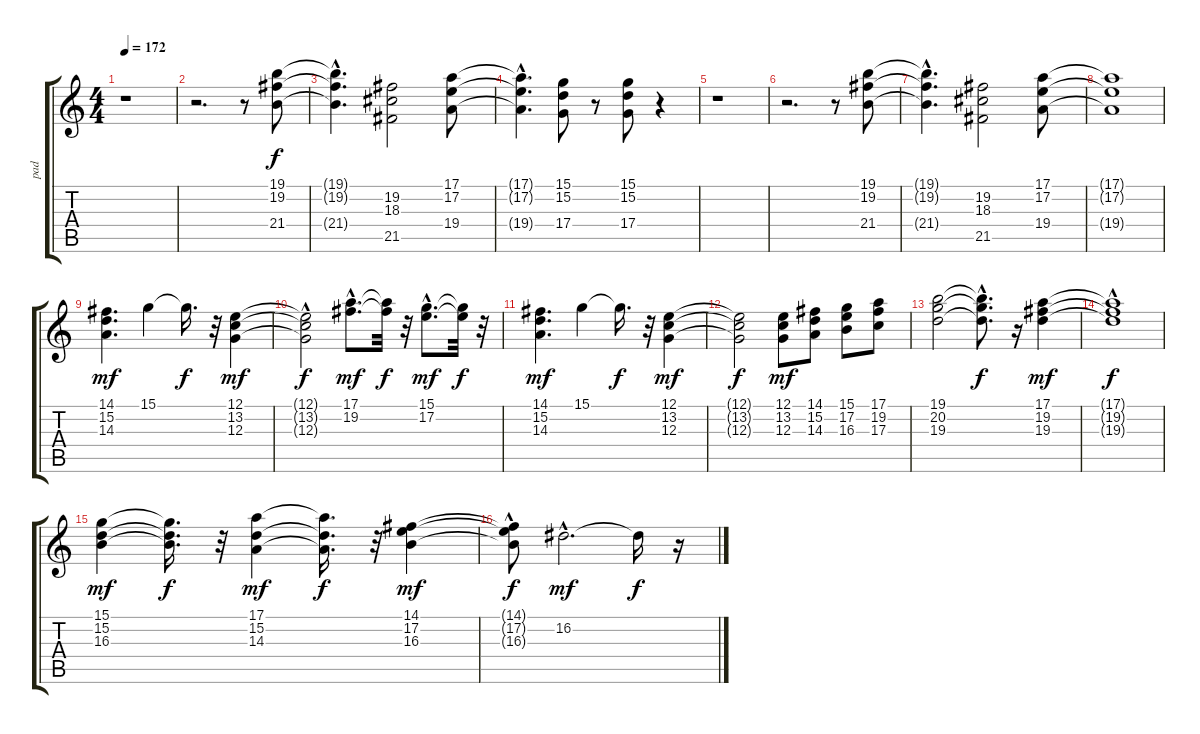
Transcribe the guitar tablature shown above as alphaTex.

\track ("pad" "pad") {instrument pad7halo}
\staff {score tabs}
\tuning (E4 B3 G3 D3 A2 E2) {hide}
\ts (4 4)
\tempo 172
\clef g2
\ks c
r.1{dy f} |
r.2{d} r.8 (19.1 19.2 21.4).8 |
(19.1{hac t} 19.2{hac t} 21.4{hac t}).4{d} (19.2 18.3 21.5).2 (17.1 17.2 19.4).8 |
(17.1{hac t} 17.2{hac t} 19.4{hac t}).4{d} (15.1 15.2 17.4).8 r.8 (15.1 15.2 17.4).8 r.4 |
r.1 |
r.2{d} r.8 (19.1 19.2 21.4).8 |
(19.1{hac t} 19.2{hac t} 21.4{hac t}).4{d} (19.2 18.3 21.5).2 (17.1 17.2 19.4).8 |
(17.1{t} 17.2{t} 19.4{t}).1 |
(14.1 15.2 14.3).4{d dy mf} 15.1.4 15.1{t}.16{d dy f} r.32 (12.1 13.2 12.3).4{dy mf} |
(12.1{hac t} 13.2{hac t} 12.3{hac t}).2{dy f} (17.1{hac} 19.2{hac}).8{d dy mf} (17.1{t} 19.2{t}).32{dy f} r.32 (15.1{hac} 17.2{hac}).8{d dy mf} (15.1{t} 17.2{t}).32{dy f} r.32 |
(14.1 15.2 14.3).4{d dy mf} 15.1.4 15.1{t}.16{d dy f} r.32 (12.1 13.2 12.3).4{dy mf} |
(12.1{t} 13.2{t} 12.3{t}).2{dy f} (12.1 13.2 12.3).8{dy mf} (14.1 15.2 14.3).8 (15.1 17.2 16.3).8 (17.1 19.2 17.3).8 |
(19.1 20.2 19.3).2 (19.1{hac t} 20.2{hac t} 19.3{hac t}).8{d dy f} r.16 (17.1 19.2 19.3).4{dy mf} |
(17.1{hac t} 19.2{hac t} 19.3{t}).1{dy f} |
(15.1 15.2 16.3).4{dy mf} (15.1{t} 15.2{t} 16.3{t}).16{d dy f} r.32 (17.1 15.2 14.3).4{dy mf} (17.1{t} 15.2{t} 14.3{t}).16{d dy f} r.32 (14.1 17.2 16.3).4{dy mf} |
(14.1{hac t} 17.2{t} 16.3{hac t}).8{dy f} 16.2{hac}.2{d dy mf} 16.2{t}.16{dy f} r.16
